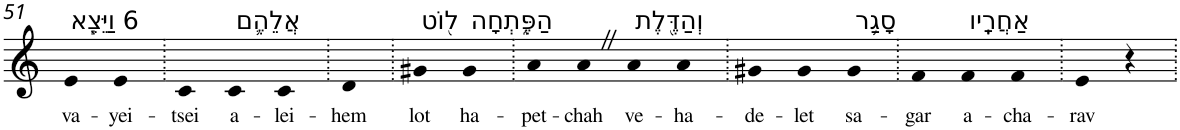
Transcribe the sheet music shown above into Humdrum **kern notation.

**kern	**text
*part1	*part1
*staff1	*staff1
*I"Piano	*
*I'Pno	*
!!LO:PB:g=z
*clefG2	*
*k[]	*
=51	=51
!LO:TX:a:t=6 וַיֵּצֵ֧א	!
!	!LO:LY:b
4e	va-
!	!LO:LY:b
4e	-yei-
=52.	=52.
!	!LO:LY:b
4c	-tsei
!LO:TX:a:t=אֲלֵהֶ֛ם	!
!	!LO:LY:b
4c	a-
!	!LO:LY:b
4c	-lei-
=53.	=53.
!	!LO:LY:b
4d	-hem
=54.	=54.
!LO:TX:a:t=ל֖וֹט	!
!	!LO:LY:b
4g#X	lot
!LO:TX:a:t=הַפֶּ֑תְחָה	!
!	!LO:LY:b
4g#	ha-
=55.	=55.
!	!LO:LY:b
4a	-pet-
!	!LO:LY:b
4aZ	-chah
!LO:TX:a:t=וְהַדֶּ֖לֶת	!
!	!LO:LY:b
4a	ve-
!	!LO:LY:b
4a	-ha-
=56.	=56.
!	!LO:LY:b
4g#X	-de-
!	!LO:LY:b
4g#	-let
!LO:TX:a:t=סָגַ֥ר	!
!	!LO:LY:b
4g#	sa-
=57.	=57.
!	!LO:LY:b
4f	-gar
!LO:TX:a:t=אַחֲרָֽיו	!
!	!LO:LY:b
4f	a-
!	!LO:LY:b
4f	-cha-
=58.	=58.
!	!LO:LY:b
4e	-rav
4r	.
=.	=.
*-	*-
